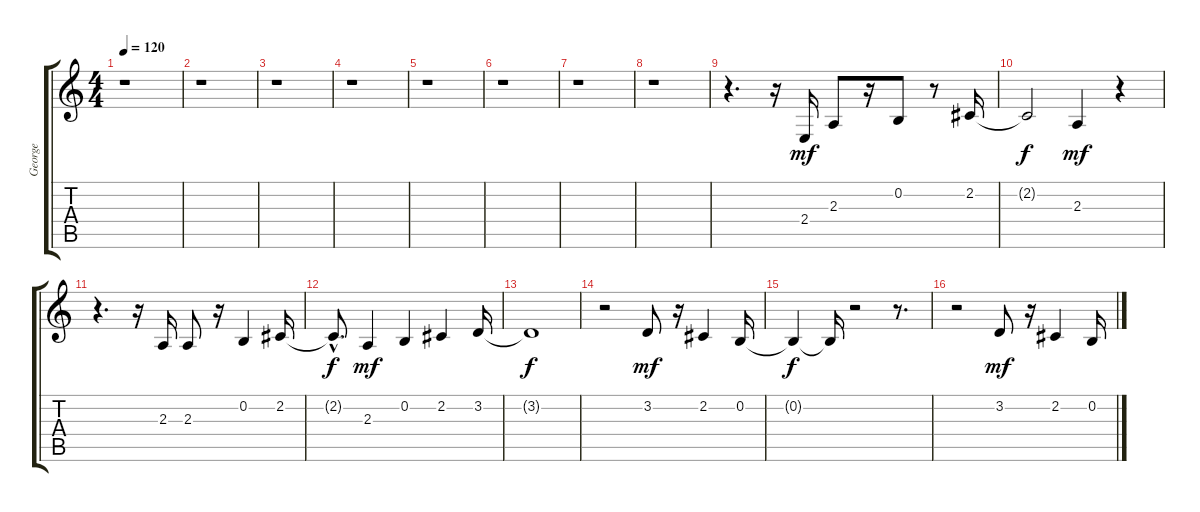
\track ("George" "George") {instrument choiraahs}
\staff {score tabs}
\tuning (E4 B3 G3 D3 A2 E2) {hide}
\ts (4 4)
\tempo 120
\clef g2
\ks c
r.1{dy mf instrument choiraahs} |
r.1 |
r.1 |
r.1 |
r.1 |
r.1 |
r.1 |
r.1 |
r.4{d} r.16 2.4.16 2.3.8 r.16 0.2.8 r.8 2.2.16 |
2.2{t}.2{dy f} 2.3.4{dy mf} r.4 |
r.4{d} r.16 2.3.16 2.3.8 r.16 0.2.4 2.2.16 |
2.2{hac t}.8{d dy f} 2.3.4{dy mf} 0.2.4 2.2.4 3.2.16 |
3.2{t}.1{dy f} |
r.2 3.2.8{dy mf} r.16 2.2.4 0.2.16 |
0.2{t}.4{dy f} 0.2{t}.16 r.2 r.8{d} |
r.2 3.2.8{dy mf} r.16 2.2.4 0.2.16
